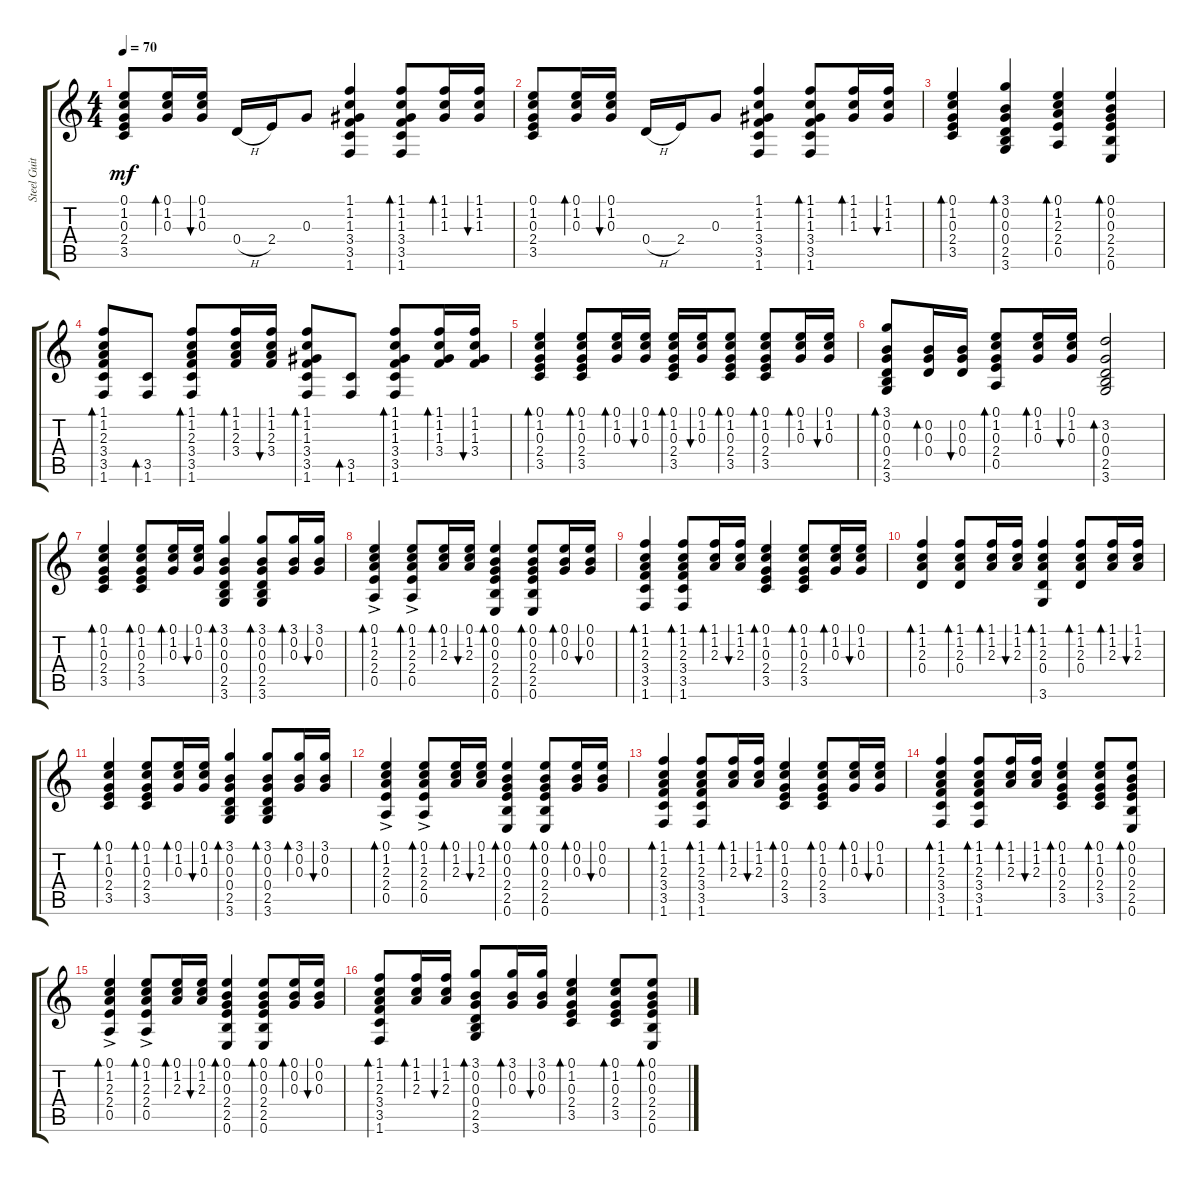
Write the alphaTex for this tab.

\track ("Steel Guitar" "Steel Guit") {instrument acousticguitarsteel}
\staff {score tabs}
\tuning (E4 B3 G3 D3 A2 E2) {hide}
\ts (4 4)
\tempo 70
\clef g2
\ks c
(0.1 1.2 0.3 2.4 3.5).8{dy mf instrument acousticguitarsteel} (0.1 1.2 0.3).16{bd 120} (0.1 1.2 0.3).16{bu 120} 0.4{h}.16 2.4.16 0.3.8 (1.1 1.2 1.3 3.4 3.5 1.6).4 (1.1 1.2 1.3 3.4 3.5 1.6).8{bd 120} (1.1 1.2 1.3).16{bd 120} (1.1 1.2 1.3).16{bu 120} |
(0.1 1.2 0.3 2.4 3.5).8 (0.1 1.2 0.3).16{bd 120} (0.1 1.2 0.3).16{bu 120} 0.4{h}.16 2.4.16 0.3.8 (1.1 1.2 1.3 3.4 3.5 1.6).4 (1.1 1.2 1.3 3.4 3.5 1.6).8{bd 120} (1.1 1.2 1.3).16{bd 120} (1.1 1.2 1.3).16{bu 120} |
(0.1 1.2 0.3 2.4 3.5).4{bd 60} (3.1 0.2 0.3 0.4 2.5 3.6).4{bd 60} (0.1 1.2 2.3 2.4 0.5).4{bd 60} (0.1 0.2 0.3 2.4 2.5 0.6).4{bd 60} |
(1.1 1.2 2.3 3.4 3.5 1.6).8{bd 60} (3.5 1.6).8{bd 60} (1.1 1.2 2.3 3.4 3.5 1.6).8{bd 60} (1.1 1.2 2.3 3.4).16{bd 60} (1.1 1.2 2.3 3.4).16{bu 60} (1.1 1.2 1.3 3.4 3.5 1.6).8{bd 60} (3.5 1.6).8{bd 60} (1.1 1.2 1.3 3.4 3.5 1.6).8{bd 60} (1.1 1.2 1.3 3.4).16{bd 60} (1.1 1.2 1.3 3.4).16{bu 60} |
(0.1 1.2 0.3 2.4 3.5).4{bd 60} (0.1 1.2 0.3 2.4 3.5).8{bd 60} (0.1 1.2 0.3).16{bd 60} (0.1 1.2 0.3).16{bu 60} (0.1 1.2 0.3 2.4 3.5).16{bd 60} (0.1 1.2 0.3).16{bu 60} (0.1 1.2 0.3 2.4 3.5).8{bd 60} (0.1 1.2 0.3 2.4 3.5).8{bd 60} (0.1 1.2 0.3).16{bd 60} (0.1 1.2 0.3).16{bu 60} |
(3.1 0.2 0.3 0.4 2.5 3.6).8{bd 60} (0.2 0.3 0.4).16{bd 60} (0.2 0.3 0.4).16{bu 60} (0.1 1.2 0.3 2.4 0.5).8{bd 60} (0.1 1.2 0.3).16{bd 60} (0.1 1.2 0.3).16{bu 60} (3.2 0.3 0.4 2.5 3.6).2{bd 60} |
(0.1 1.2 0.3 2.4 3.5).4{bd 60} (0.1 1.2 0.3 2.4 3.5).8{bd 60} (0.1 1.2 0.3).16{bd 60} (0.1 1.2 0.3).16{bu 60} (3.1 0.2 0.3 0.4 2.5 3.6).4{bd 60} (3.1 0.2 0.3 0.4 2.5 3.6).8{bd 60} (3.1 0.2 0.3).16{bd 60} (3.1 0.2 0.3).16{bu 60} |
(0.1 1.2 2.3 2.4 0.5{ac}).4{bd 60} (0.1 1.2 2.3 2.4 0.5{ac}).8{bd 60} (0.1 1.2 2.3).16{bd 60} (0.1 1.2 2.3).16{bu 60} (0.1 0.2 0.3 2.4 2.5 0.6).4{bd 60} (0.1 0.2 0.3 2.4 2.5 0.6).8{bd 60} (0.1 0.2 0.3).16{bd 60} (0.1 0.2 0.3).16{bu 60} |
(1.1 1.2 2.3 3.4 3.5 1.6).4{bd 60} (1.1 1.2 2.3 3.4 3.5 1.6).8{bd 60} (1.1 1.2 2.3).16{bd 60} (1.1 1.2 2.3).16{bu 60} (0.1 1.2 0.3 2.4 3.5).4{bd 60} (0.1 1.2 0.3 2.4 3.5).8{bd 60} (0.1 1.2 0.3).16{bd 60} (0.1 1.2 0.3).16{bu 60} |
(1.1 1.2 2.3 0.4).4{bd 60} (1.1 1.2 2.3 0.4).8{bd 60} (1.1 1.2 2.3).16{bd 60} (1.1 1.2 2.3).16{bu 60} (1.1 1.2 2.3 0.4 3.6).4{bd 60} (1.1 1.2 2.3 0.4).8{bd 60} (1.1 1.2 2.3).16{bd 60} (1.1 1.2 2.3).16{bu 60} |
(0.1 1.2 0.3 2.4 3.5).4{bd 60} (0.1 1.2 0.3 2.4 3.5).8{bd 60} (0.1 1.2 0.3).16{bd 60} (0.1 1.2 0.3).16{bu 60} (3.1 0.2 0.3 0.4 2.5 3.6).4{bd 60} (3.1 0.2 0.3 0.4 2.5 3.6).8{bd 60} (3.1 0.2 0.3).16{bd 60} (3.1 0.2 0.3).16{bu 60} |
(0.1 1.2 2.3 2.4 0.5{ac}).4{bd 60} (0.1 1.2 2.3 2.4 0.5{ac}).8{bd 60} (0.1 1.2 2.3).16{bd 60} (0.1 1.2 2.3).16{bu 60} (0.1 0.2 0.3 2.4 2.5 0.6).4{bd 60} (0.1 0.2 0.3 2.4 2.5 0.6).8{bd 60} (0.1 0.2 0.3).16{bd 60} (0.1 0.2 0.3).16{bu 60} |
(1.1 1.2 2.3 3.4 3.5 1.6).4{bd 60} (1.1 1.2 2.3 3.4 3.5 1.6).8{bd 60} (1.1 1.2 2.3).16{bd 60} (1.1 1.2 2.3).16{bu 60} (0.1 1.2 0.3 2.4 3.5).4{bd 60} (0.1 1.2 0.3 2.4 3.5).8{bd 60} (0.1 1.2 0.3).16{bd 60} (0.1 1.2 0.3).16{bu 60} |
(1.1 1.2 2.3 3.4 3.5 1.6).4{bd 60} (1.1 1.2 2.3 3.4 3.5 1.6).8{bd 60} (1.1 1.2 2.3).16{bd 60} (1.1 1.2 2.3).16{bu 60} (0.1 1.2 0.3 2.4 3.5).4{bd 60} (0.1 1.2 0.3 2.4 3.5).8{bd 60} (0.1 0.2 0.3 2.4 2.5 0.6).8{bd 60} |
(0.1 1.2 2.3 2.4 0.5{ac}).4{bd 60} (0.1 1.2 2.3 2.4 0.5{ac}).8{bd 60} (0.1 1.2 2.3).16{bd 60} (0.1 1.2 2.3).16{bu 60} (0.1 0.2 0.3 2.4 2.5 0.6).4{bd 60} (0.1 0.2 0.3 2.4 2.5 0.6).8{bd 60} (0.1 0.2 0.3).16{bd 60} (0.1 0.2 0.3).16{bu 60} |
(1.1 1.2 2.3 3.4 3.5 1.6).8{bd 60} (1.1 1.2 2.3).16{bd 60} (1.1 1.2 2.3).16{bu 60} (3.1 0.2 0.3 0.4 2.5 3.6).8{bd 60} (3.1 0.2 0.3).16{bd 60} (3.1 0.2 0.3).16{bu 60} (0.1 1.2 0.3 2.4 3.5).4{bd 60} (0.1 1.2 0.3 2.4 3.5).8{bd 60} (0.1 0.2 0.3 2.4 2.5 0.6).8{bd 60}
